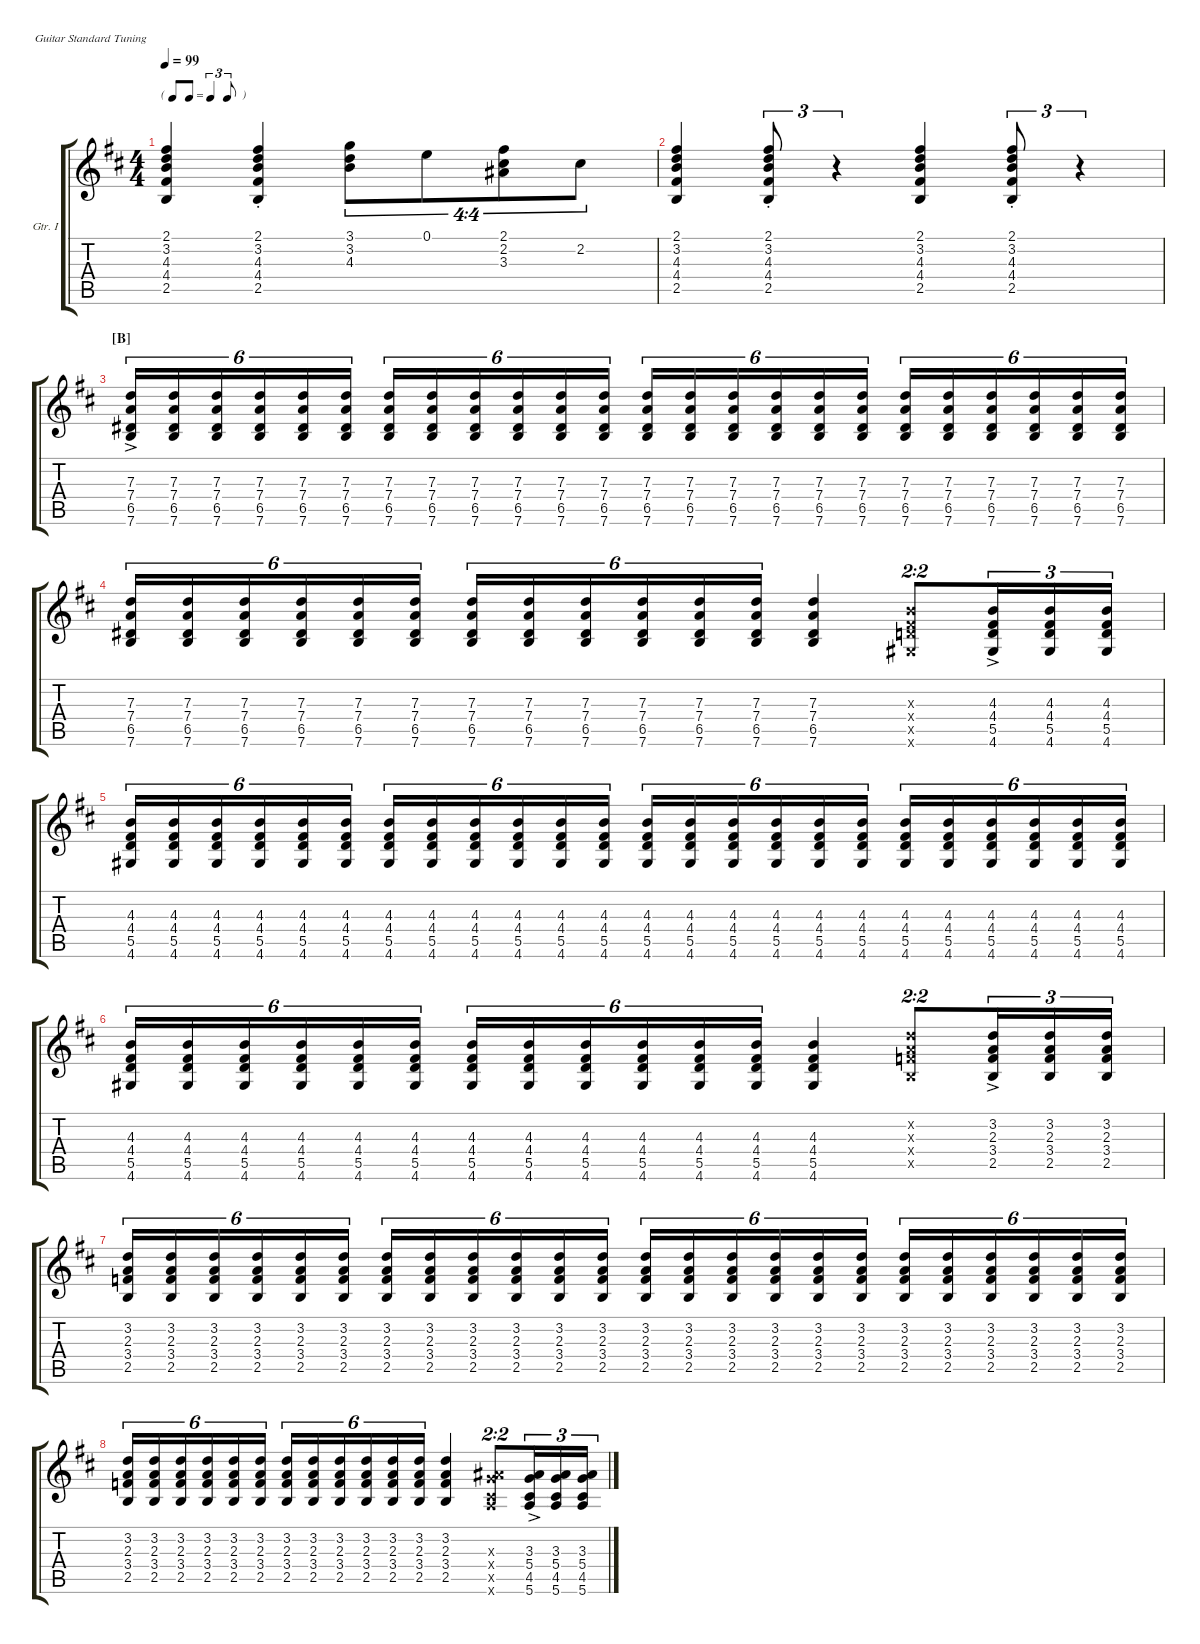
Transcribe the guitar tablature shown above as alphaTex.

\defaultSystemsLayout 4
\hideDynamics
\bracketExtendMode groupsimilarinstruments
\firstSystemTrackNameOrientation horizontal
\otherSystemsTrackNameOrientation horizontal
\track ("Guitar I" "Gtr. I") {instrument acousticguitarsteel}
\staff {score tabs}
\tuning (E4 B3 G3 D3 A2 E2)
\ts (4 4)
\tf triplet8th
\tempo 99
\clef g2
\ks d
(2.5 4.4 4.3 3.2 2.1).4{dy pp} (2.5{st} 4.4{st} 4.3{st} 3.2{st} 2.1{st}).4 (4.3 3.2 3.1).8{tu (4 4)} 0.1.8{tu (4 4)} (2.1 2.2 3.3).8{tu (4 4)} 2.2.8{tu (4 4)} |
(2.5 4.4 4.3 3.2 2.1).4 (2.5{st} 4.4{st} 4.3{st} 3.2{st} 2.1{st}).8{tu (3 2)} r.4{tu (3 2)} (2.5 4.4 4.3 3.2 2.1).4 (2.5{st} 4.4{st} 4.3{st} 3.2{st} 2.1{st}).8{tu (3 2)} r.4{tu (3 2)} |
\section ("B" "")
(7.6{ac} 6.5{ac} 7.4{ac} 7.3{ac}).16{tu (6 4) dy p} (7.6 6.5 7.4 7.3).16{tu (6 4)} (7.6 6.5 7.4 7.3).16{tu (6 4) dy pp} (7.6 6.5 7.4 7.3).16{tu (6 4)} (7.6 6.5 7.4 7.3).16{tu (6 4)} (7.6 6.5 7.4 7.3).16{tu (6 4) dy ppp} (7.6 6.5 7.4 7.3).16{tu (6 4)} (7.6 6.5 7.4 7.3).16{tu (6 4)} (7.6 6.5 7.4 7.3).16{tu (6 4)} (7.6 6.5 7.4 7.3).16{tu (6 4)} (7.6 6.5 7.4 7.3).16{tu (6 4)} (7.6 6.5 7.4 7.3).16{tu (6 4)} (7.6 6.5 7.4 7.3).16{tu (6 4)} (7.6 6.5 7.4 7.3).16{tu (6 4)} (7.6 6.5 7.4 7.3).16{tu (6 4)} (7.6 6.5 7.4 7.3).16{tu (6 4)} (7.6 6.5 7.4 7.3).16{tu (6 4)} (7.6 6.5 7.4 7.3).16{tu (6 4)} (7.6 6.5 7.4 7.3).16{tu (6 4)} (7.6 6.5 7.4 7.3).16{tu (6 4)} (7.6 6.5 7.4 7.3).16{tu (6 4)} (7.6 6.5 7.4 7.3).16{tu (6 4)} (7.6 6.5 7.4 7.3).16{tu (6 4)} (7.6 6.5 7.4 7.3).16{tu (6 4)} |
(7.6 6.5 7.4 7.3).16{tu (6 4)} (7.6 6.5 7.4 7.3).16{tu (6 4)} (7.6 6.5 7.4 7.3).16{tu (6 4)} (7.6 6.5 7.4 7.3).16{tu (6 4)} (7.6 6.5 7.4 7.3).16{tu (6 4)} (7.6 6.5 7.4 7.3).16{tu (6 4)} (7.6 6.5 7.4 7.3).16{tu (6 4)} (7.6 6.5 7.4 7.3).16{tu (6 4)} (7.6 6.5 7.4 7.3).16{tu (6 4)} (7.6 6.5 7.4 7.3).16{tu (6 4)} (7.6 6.5 7.4 7.3).16{tu (6 4)} (7.6 6.5 7.4 7.3).16{tu (6 4)} (7.3 7.4 6.5 7.6).4 (4.6{x} 5.5{x} 4.4{x} 4.3{x}).8{tu (2 2) beam merge} (4.6{ac} 5.5{ac} 4.4{ac} 4.3{ac}).16{tu (3 2) dy p} (4.6 5.5 4.4 4.3).16{tu (3 2)} (4.6 5.5 4.4 4.3).16{tu (3 2)} |
(4.6 5.5 4.4 4.3).16{tu (6 4)} (4.6 5.5 4.4 4.3).16{tu (6 4)} (4.6 5.5 4.4 4.3).16{tu (6 4) dy pp} (4.6 5.5 4.4 4.3).16{tu (6 4)} (4.6 5.5 4.4 4.3).16{tu (6 4)} (4.6 5.5 4.4 4.3).16{tu (6 4) dy ppp} (4.6 5.5 4.4 4.3).16{tu (6 4)} (4.6 5.5 4.4 4.3).16{tu (6 4)} (4.6 5.5 4.4 4.3).16{tu (6 4)} (4.6 5.5 4.4 4.3).16{tu (6 4)} (4.6 5.5 4.4 4.3).16{tu (6 4)} (4.6 5.5 4.4 4.3).16{tu (6 4)} (4.6 5.5 4.4 4.3).16{tu (6 4)} (4.6 5.5 4.4 4.3).16{tu (6 4)} (4.6 5.5 4.4 4.3).16{tu (6 4)} (4.6 5.5 4.4 4.3).16{tu (6 4)} (4.6 5.5 4.4 4.3).16{tu (6 4)} (4.6 5.5 4.4 4.3).16{tu (6 4)} (4.6 5.5 4.4 4.3).16{tu (6 4)} (4.6 5.5 4.4 4.3).16{tu (6 4)} (4.6 5.5 4.4 4.3).16{tu (6 4)} (4.6 5.5 4.4 4.3).16{tu (6 4)} (4.6 5.5 4.4 4.3).16{tu (6 4)} (4.6 5.5 4.4 4.3).16{tu (6 4)} |
(4.6 5.5 4.4 4.3).16{tu (6 4)} (4.6 5.5 4.4 4.3).16{tu (6 4)} (4.6 5.5 4.4 4.3).16{tu (6 4)} (4.6 5.5 4.4 4.3).16{tu (6 4)} (4.6 5.5 4.4 4.3).16{tu (6 4)} (4.6 5.5 4.4 4.3).16{tu (6 4)} (4.6 5.5 4.4 4.3).16{tu (6 4)} (4.6 5.5 4.4 4.3).16{tu (6 4)} (4.6 5.5 4.4 4.3).16{tu (6 4)} (4.6 5.5 4.4 4.3).16{tu (6 4)} (4.6 5.5 4.4 4.3).16{tu (6 4)} (4.6 5.5 4.4 4.3).16{tu (6 4)} (4.3 4.4 5.5 4.6).4 (3.4{x} 2.3{x} 2.5{x} 3.2{x}).8{tu (2 2) beam merge} (2.3{ac} 2.5{ac} 3.4{ac} 3.2{ac}).16{tu (3 2) dy p beam merge} (2.3 2.5 3.4 3.2).16{tu (3 2)} (2.3 2.5 3.4 3.2).16{tu (3 2)} |
\scale
0.592331 (2.3 2.5 3.4 3.2).16{tu (6 4)} (2.3 2.5 3.4 3.2).16{tu (6 4)} (2.3 2.5 3.4 3.2).16{tu (6 4) dy pp} (2.3 2.5 3.4 3.2).16{tu (6 4)} (2.3 2.5 3.4 3.2).16{tu (6 4)} (2.3 2.5 3.4 3.2).16{tu (6 4) dy ppp} (2.3 2.5 3.4 3.2).16{tu (6 4)} (2.3 2.5 3.4 3.2).16{tu (6 4)} (2.3 2.5 3.4 3.2).16{tu (6 4)} (2.3 2.5 3.4 3.2).16{tu (6 4)} (2.3 2.5 3.4 3.2).16{tu (6 4)} (2.3 2.5 3.4 3.2).16{tu (6 4)} (2.3 2.5 3.4 3.2).16{tu (6 4)} (2.3 2.5 3.4 3.2).16{tu (6 4)} (2.3 2.5 3.4 3.2).16{tu (6 4)} (2.3 2.5 3.4 3.2).16{tu (6 4)} (2.3 2.5 3.4 3.2).16{tu (6 4)} (2.3 2.5 3.4 3.2).16{tu (6 4)} (2.3 2.5 3.4 3.2).16{tu (6 4)} (2.3 2.5 3.4 3.2).16{tu (6 4)} (2.3 2.5 3.4 3.2).16{tu (6 4)} (2.3 2.5 3.4 3.2).16{tu (6 4)} (2.3 2.5 3.4 3.2).16{tu (6 4)} (2.3 2.5 3.4 3.2).16{tu (6 4)} |
\scale
0.407749 (2.3 2.5 3.4 3.2).16{tu (6 4)} (2.3 2.5 3.4 3.2).16{tu (6 4)} (2.3 2.5 3.4 3.2).16{tu (6 4)} (2.3 2.5 3.4 3.2).16{tu (6 4)} (2.3 2.5 3.4 3.2).16{tu (6 4)} (2.3 2.5 3.4 3.2).16{tu (6 4)} (2.3 2.5 3.4 3.2).16{tu (6 4)} (2.3 2.5 3.4 3.2).16{tu (6 4)} (2.3 2.5 3.4 3.2).16{tu (6 4)} (2.3 2.5 3.4 3.2).16{tu (6 4)} (2.3 2.5 3.4 3.2).16{tu (6 4)} (2.3 2.5 3.4 3.2).16{tu (6 4)} (2.3 2.5 3.4 3.2).4 (3.3{x} 5.4{x} 4.5{x} 5.6{x}).8{tu (2 2) beam merge} (5.6{ac} 4.5{ac} 5.4{ac} 3.3{ac}).16{tu (3 2) dy p} (5.6 4.5 5.4 3.3).16{tu (3 2)} (5.6 4.5 5.4 3.3).16{tu (3 2)}
